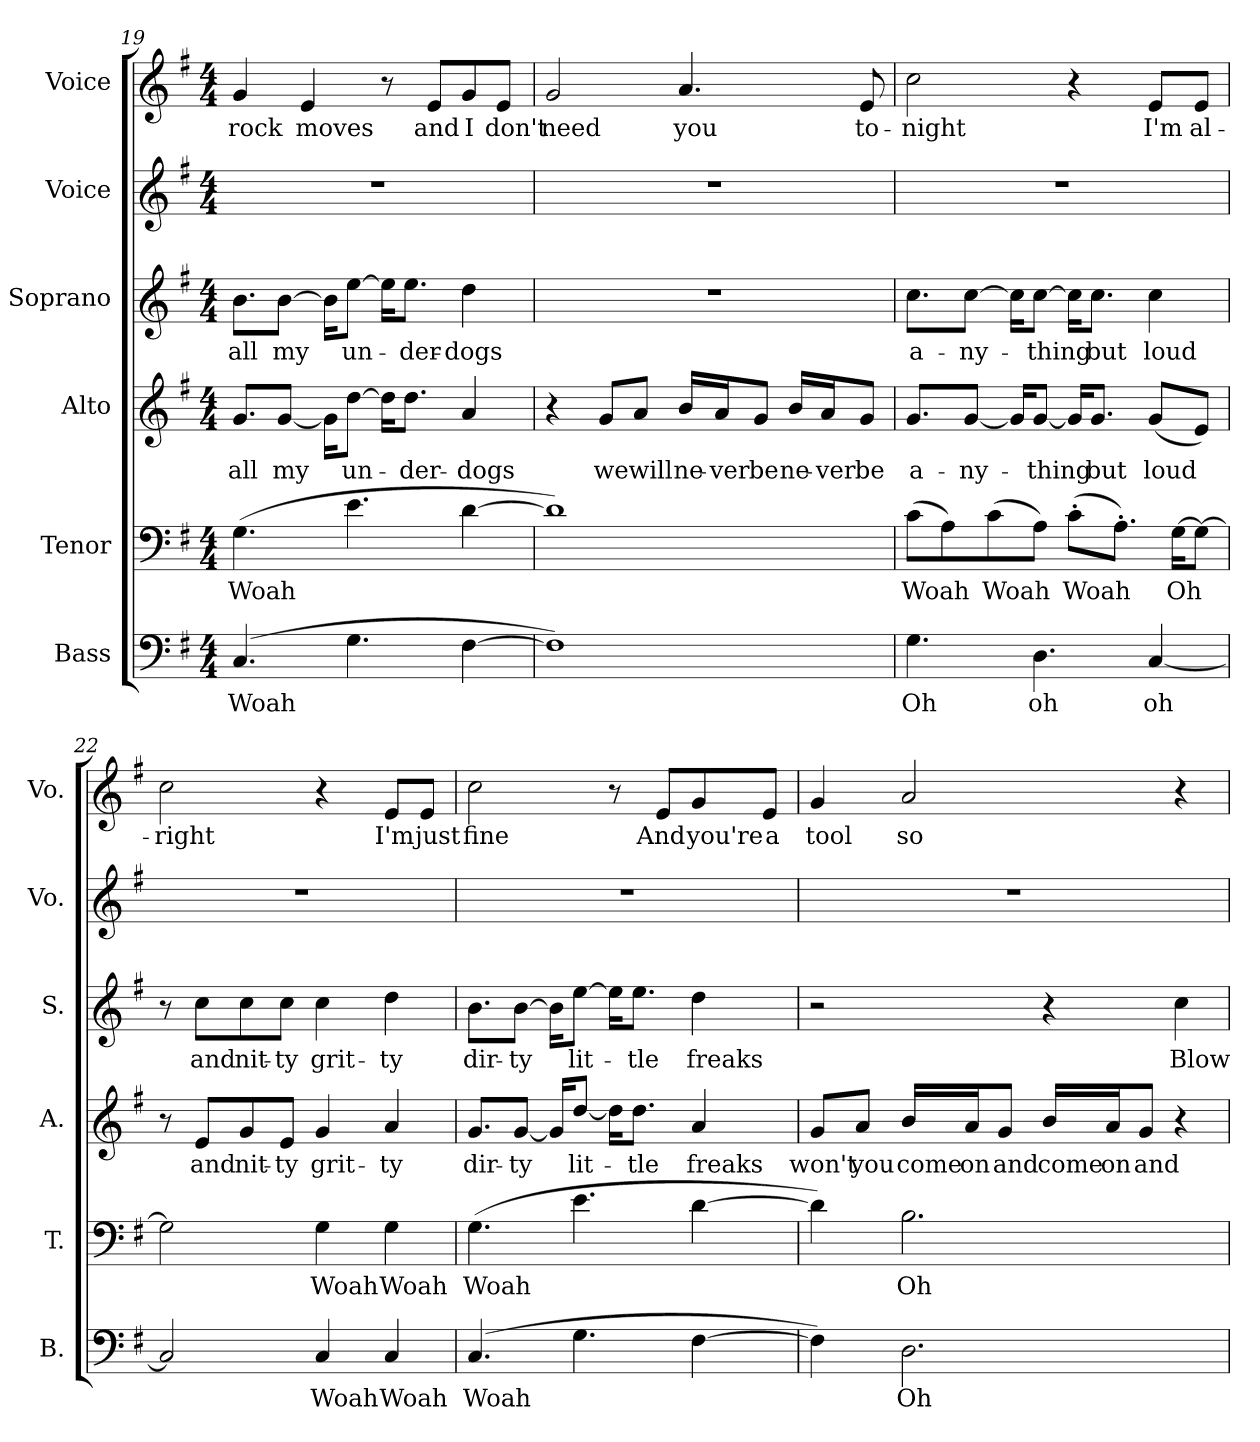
**kern	**text	**kern	**text	**kern	**text	**kern	**text	**kern	**kern	**text
*part6	*part6	*part5	*part5	*part4	*part4	*part3	*part3	*part2	*part1	*part1
*staff6	*staff6	*staff5	*staff5	*staff4	*staff4	*staff3	*staff3	*staff2	*staff1	*staff1
*I"Bass	*	*I"Tenor	*	*I"Alto	*	*I"Soprano	*	*I"Voice	*I"Voice	*
*I'B.	*	*I'T.	*	*I'A.	*	*I'S.	*	*I'Vo.	*I'Vo.	*
*clefF4	*	*clefF4	*	*clefG2	*	*clefG2	*	*clefG2	*clefG2	*
*k[f#]	*	*k[f#]	*	*k[f#]	*	*k[f#]	*	*k[f#]	*k[f#]	*
*M4/4	*	*M4/4	*	*M4/4	*	*M4/4	*	*M4/4	*M4/4	*
=19	=19	=19	=19	=19	=19	=19	=19	=19	=19	=19
(4.C/	Woah	(4.G\	Woah	8.g/L	all	8.b\L	all	1r	4g/	rock
.	.	.	.	[8g/J	my	[8b\J	my	.	.	.
.	.	.	.	.	.	.	.	.	4e/	moves
.	.	.	.	16g\KL]	.	16b\KL]	.	.	.	.
4.G\	.	4.e\	.	[8dd\J	un-	[8ee\J	un-	.	.	.
.	.	.	.	16dd\KL]	.	16ee\KL]	.	.	8r	.
.	.	.	.	8.dd\J	-der-	8.ee\J	-der-	.	.	.
.	.	.	.	.	.	.	.	.	8e/L	and
[4F#\	.	[4d\	.	4a/	-dogs	4dd\	-dogs	.	8g/	I
.	.	.	.	.	.	.	.	.	8e/J	don't
=20	=20	=20	=20	=20	=20	=20	=20	=20	=20	=20
1F#])	.	1d])	.	4r	.	1r	.	1r	2g/	need
.	.	.	.	8g/L	we	.	.	.	.	.
.	.	.	.	8a/J	will	.	.	.	.	.
.	.	.	.	16b/LL	ne-	.	.	.	4.a/	you
.	.	.	.	16a/J	-ver	.	.	.	.	.
.	.	.	.	8g/J	be	.	.	.	.	.
.	.	.	.	16b/LL	ne-	.	.	.	.	.
.	.	.	.	16a/J	-ver	.	.	.	.	.
.	.	.	.	8g/J	be	.	.	.	8e/	to-
!!LO:PB:g=z
=21	=21	=21	=21	=21	=21	=21	=21	=21	=21	=21
4.G\	Oh	(8c\L	Woah	8.g/L	a-	8.cc\L	a-	1r	2cc\	-night
.	.	8A\)	.	.	.	.	.	.	.	.
.	.	.	.	[8g/J	-ny-	[8cc\J	-ny-	.	.	.
.	.	(8c\	Woah	.	.	.	.	.	.	.
.	.	.	.	16g/KL]	.	16cc\KL]	.	.	.	.
4.D\	oh	8A\J)	.	[8g/J	-thing	[8cc\J	-thing	.	.	.
.	.	(8c'\L	Woah	16g/KL]	.	16cc\KL]	.	.	4r	.
.	.	.	.	8.g/J	but	8.cc\J	but	.	.	.
.	.	8.A'\J)	.	.	.	.	.	.	.	.
[4C/	oh	.	.	(8g/L	loud	4cc\	loud	.	8e/L	I'm
.	.	[16G\KL	Oh	.	.	.	.	.	.	.
.	.	8G\J_	.	8e/J)	.	.	.	.	8e/J	al-
=22	=22	=22	=22	=22	=22	=22	=22	=22	=22	=22
2C/]	.	2G\]	.	8r	.	8r	.	1r	2cc\	-right
.	.	.	.	8e/L	and	8cc\L	and	.	.	.
.	.	.	.	8g/	nit-	8cc\	nit-	.	.	.
.	.	.	.	8e/J	-ty	8cc\J	-ty	.	.	.
4C/	Woah	4G\	Woah	4g/	grit-	4cc\	grit-	.	4r	.
4C/	Woah	4G\	Woah	4a/	-ty	4dd\	-ty	.	8e/L	I'm
.	.	.	.	.	.	.	.	.	8e/J	just
=23	=23	=23	=23	=23	=23	=23	=23	=23	=23	=23
(4.C/	Woah	(4.G\	Woah	8.g/L	dir-	8.b\L	dir-	1r	2cc\	fine
.	.	.	.	[8g/J	-ty	[8b\J	-ty	.	.	.
.	.	.	.	16g/KL]	.	16b\KL]	.	.	.	.
4.G\	.	4.e\	.	[8dd/J	lit-	[8ee\J	lit-	.	.	.
.	.	.	.	16dd\KL]	.	16ee\KL]	.	.	8r	.
.	.	.	.	8.dd\J	-tle	8.ee\J	-tle	.	.	.
.	.	.	.	.	.	.	.	.	8e/L	And
[4F#\	.	[4d\	.	4a/	freaks	4dd\	freaks	.	8g/	you're
.	.	.	.	.	.	.	.	.	8e/J	a
!!LO:LB:g=z
=24	=24	=24	=24	=24	=24	=24	=24	=24	=24	=24
4F#\])	.	4d\])	.	8g/L	won't	2r	.	1r	4g/	tool
.	.	.	.	8a/J	you	.	.	.	.	.
2.D\	Oh	2.B\	Oh	16b/LL	come	.	.	.	2a/	so
.	.	.	.	16a/J	on	.	.	.	.	.
.	.	.	.	8g/J	and	.	.	.	.	.
.	.	.	.	16b/LL	come	4r	.	.	.	.
.	.	.	.	16a/J	on	.	.	.	.	.
.	.	.	.	8g/J	and	.	.	.	.	.
.	.	.	.	4r	.	4cc\	Blow	.	4r	.
=	=	=	=	=	=	=	=	=	=	=
*-	*-	*-	*-	*-	*-	*-	*-	*-	*-	*-
